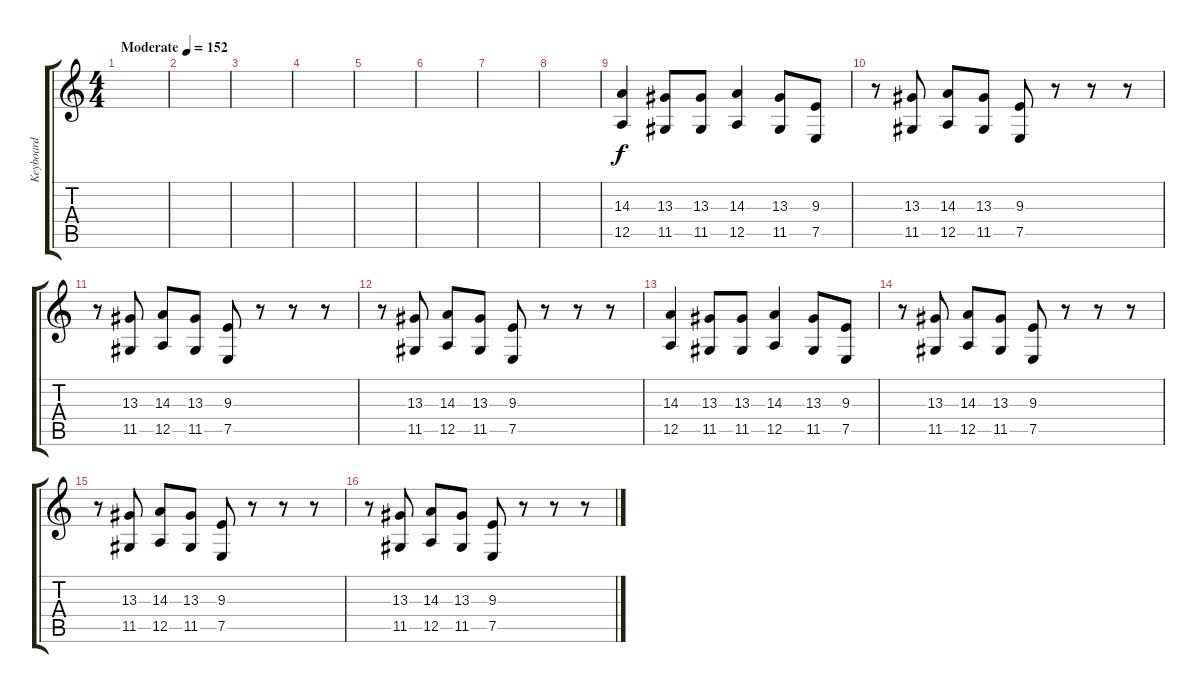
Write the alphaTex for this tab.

\track ("Keyboard" "Keyboard") {instrument electricgrandpiano}
\staff {score tabs}
\tuning (E4 B3 G3 D3 A2 E2) {hide}
\ts (4 4)
\tempo (152 "Moderate")
\clef g2
\ks c
|
|
|
|
|
|
|
|
(14.3 12.5).4 (13.3 11.5).8 (13.3 11.5).8 (14.3 12.5).4 (13.3 11.5).8 (9.3 7.5).8 |
r.8 (13.3 11.5).8 (14.3 12.5).8 (13.3 11.5).8 (9.3 7.5).8 r.8 r.8 r.8 |
r.8 (13.3 11.5).8 (14.3 12.5).8 (13.3 11.5).8 (9.3 7.5).8 r.8 r.8 r.8 |
r.8 (13.3 11.5).8 (14.3 12.5).8 (13.3 11.5).8 (9.3 7.5).8 r.8 r.8 r.8 |
(14.3 12.5).4 (13.3 11.5).8 (13.3 11.5).8 (14.3 12.5).4 (13.3 11.5).8 (9.3 7.5).8 |
r.8 (13.3 11.5).8 (14.3 12.5).8 (13.3 11.5).8 (9.3 7.5).8 r.8 r.8 r.8 |
r.8 (13.3 11.5).8 (14.3 12.5).8 (13.3 11.5).8 (9.3 7.5).8 r.8 r.8 r.8 |
r.8 (13.3 11.5).8 (14.3 12.5).8 (13.3 11.5).8 (9.3 7.5).8 r.8 r.8 r.8
